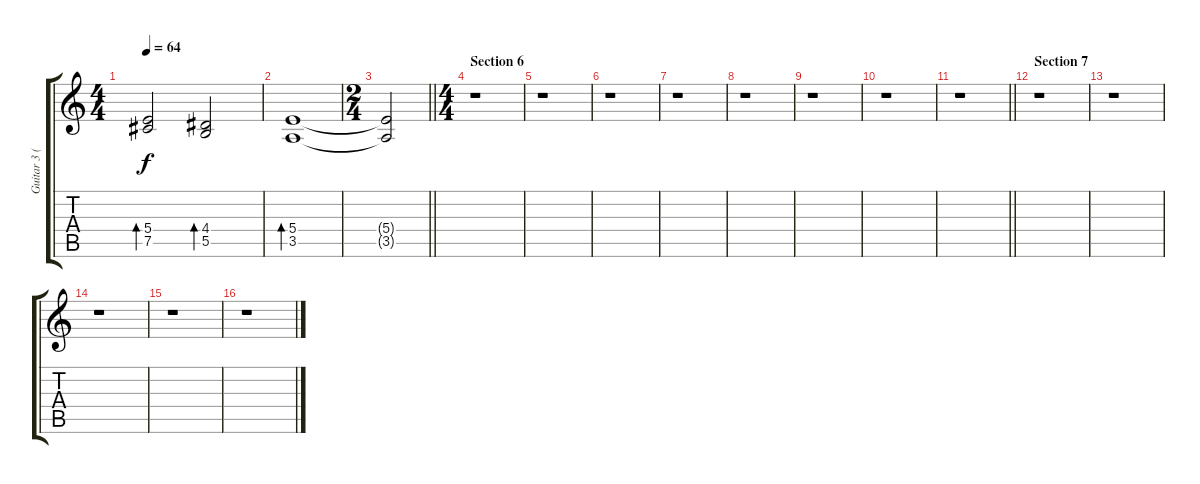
\track ("Guitar 3 (Clean)" "Guitar 3 (") {instrument electricguitarjazz}
\staff {score tabs}
\tuning (Db4 Ab3 E3 B2 Gb2 Db2) {hide}
\ts (4 4)
\tempo 64
\clef g2
\ks c
(5.4 7.5).2{bd 60 dy f} (4.4 5.5).2{bd 60} |
(5.4 3.5).1{bd 60} |
\ts (2 4)
\barLineRight lightlight
(5.4{t} 3.5{t}).2 |
\ts (4 4)
\section ("" "Section 6")
r.1 |
r.1 |
r.1 |
r.1 |
r.1 |
r.1 |
r.1 |
\barLineRight lightlight
r.1 |
\section ("" "Section 7")
r.1 |
r.1 |
r.1 |
r.1 |
r.1
